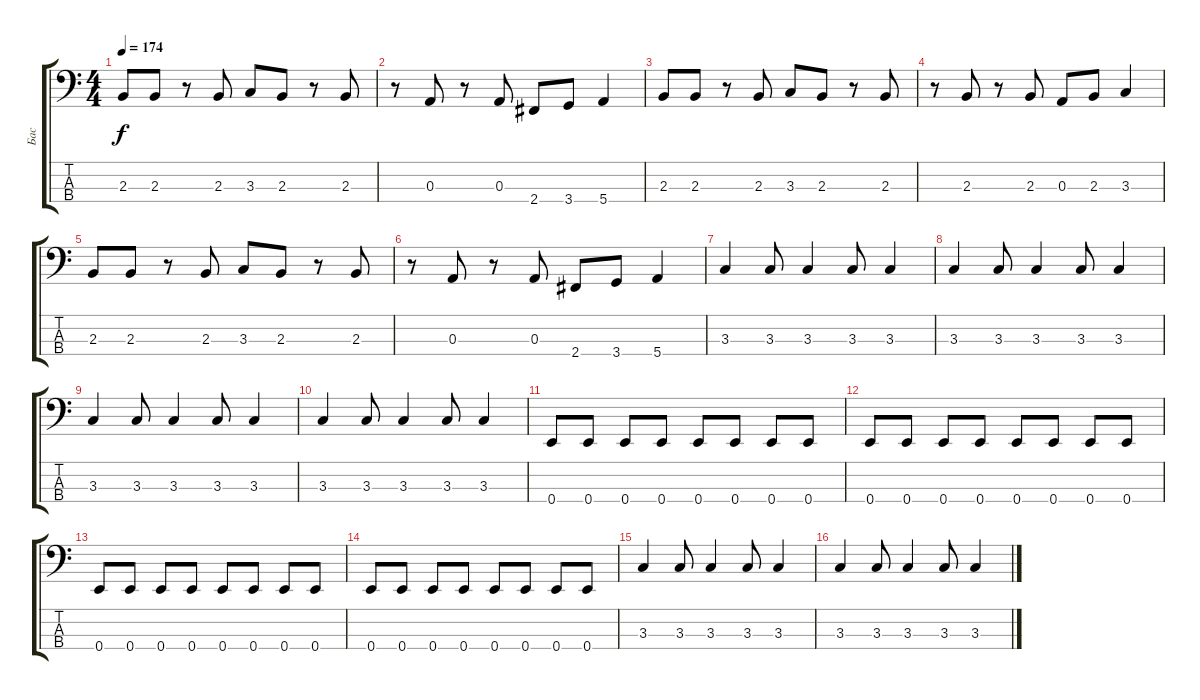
\track ("Бас" "Бас") {instrument electricbassfinger}
\staff {score tabs}
\tuning (G2 D2 A1 E1) {hide}
\ts (4 4)
\tempo 174
\clef f4
\ks c
2.3.8{dy f} 2.3.8 r.8 2.3.8 3.3.8 2.3.8 r.8 2.3.8 |
r.8 0.3.8 r.8 0.3.8 2.4.8 3.4.8 5.4.4 |
2.3.8 2.3.8 r.8 2.3.8 3.3.8 2.3.8 r.8 2.3.8 |
r.8 2.3.8 r.8 2.3.8 0.3.8 2.3.8 3.3.4 |
2.3.8 2.3.8 r.8 2.3.8 3.3.8 2.3.8 r.8 2.3.8 |
r.8 0.3.8 r.8 0.3.8 2.4.8 3.4.8 5.4.4 |
\section ("" "")
3.3.4{volume 10} 3.3.8 3.3.4 3.3.8 3.3.4 |
3.3.4 3.3.8 3.3.4 3.3.8 3.3.4 |
3.3.4 3.3.8 3.3.4 3.3.8 3.3.4 |
3.3.4 3.3.8 3.3.4 3.3.8 3.3.4 |
0.4.8 0.4.8 0.4.8 0.4.8 0.4.8 0.4.8 0.4.8 0.4.8 |
0.4.8 0.4.8 0.4.8 0.4.8 0.4.8 0.4.8 0.4.8 0.4.8 |
0.4.8 0.4.8 0.4.8 0.4.8 0.4.8 0.4.8 0.4.8 0.4.8 |
0.4.8 0.4.8 0.4.8 0.4.8 0.4.8 0.4.8 0.4.8 0.4.8 |
3.3.4 3.3.8 3.3.4 3.3.8 3.3.4 |
3.3.4 3.3.8 3.3.4 3.3.8 3.3.4
